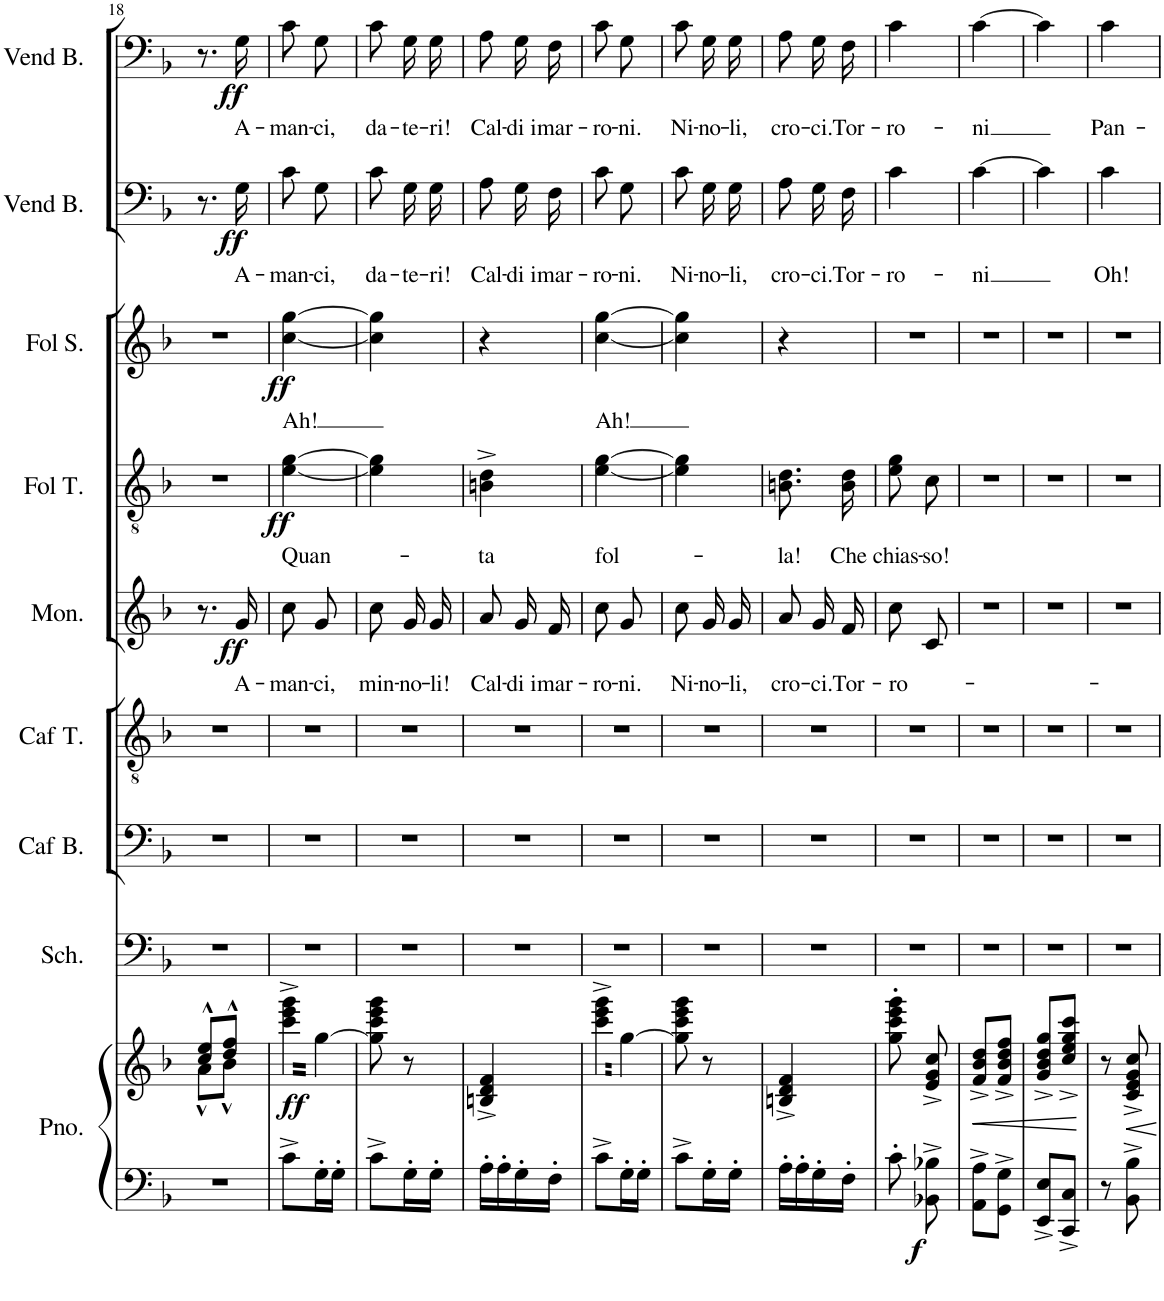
**kern	**kern	**dynam	**kern	**kern	**kern	**kern	**text	**dynam	**kern	**text	**dynam	**kern	**text	**dynam	**kern	**text	**dynam	**kern	**text	**dynam
*part9	*part9	*part9	*part8	*part7	*part6	*part5	*part5	*part5	*part4	*part4	*part4	*part3	*part3	*part3	*part2	*part2	*part2	*part1	*part1	*part1
*staff10	*staff9	*staff9/10	*staff8	*staff7	*staff6	*staff5	*staff5	*staff5	*staff4	*staff4	*staff4	*staff3	*staff3	*staff3	*staff2	*staff2	*staff2	*staff1	*staff1	*staff1
*I"Piano	*	*	*I"Schaunard	*I"Caffe Bass	*I"Caffè Ténor	*I"Monelli	*	*	*I"Folla Tenor	*	*	*I"Folla Soprano	*	*	*I"Venditori Bass	*	*	*I"Venditori Bass	*	*
*I'Pno.	*	*	*I'Sch.	*I'Caf B.	*I'Caf T.	*I'Mon.	*	*	*I'Fol T.	*	*	*I'Fol S.	*	*	*I'Vend B.	*	*	*I'Vend B.	*	*
!!LO:PB:g=z
*clefF4	*clefG2	*	*clefF4	*clefF4	*clefGv2	*clefG2	*	*	*clefGv2	*	*	*clefG2	*	*	*clefF4	*	*	*clefF4	*	*
*k[b-]	*k[b-]	*	*k[b-]	*k[b-]	*k[b-]	*k[b-]	*	*	*k[b-]	*	*	*k[b-]	*	*	*k[b-]	*	*	*k[b-]	*	*
*M2/8	*M2/8	*	*M2/8	*M2/8	*M2/8	*M2/8	*	*	*M2/8	*	*	*M2/8	*	*	*M2/8	*	*	*M2/8	*	*
=18	=18	=18	=18	=18	=18	=18	=18	=18	=18	=18	=18	=18	=18	=18	=18	=18	=18	=18	=18	=18
*	*^	*	*	*	*	*	*	*	*	*	*	*	*	*	*	*	*	*	*	*
4r	8cc/^^ 8ee/^^L	8a^^\L	.	4r	4r	4r	8.r	.	.	4r	.	.	4r	.	.	8.r	.	.	8.r	.	.
.	8dd/^^ 8ff/^^J	8b-^^\J	.	.	.	.	.	.	.	.	.	.	.	.	.	.	.	.	.	.	.
!	!	!	!	!	!	!	!	!LO:LY:b	!LO:DY:b	!	!	!	!	!	!	!	!LO:LY:b	!LO:DY:b	!	!LO:LY:b	!LO:DY:b
.	.	.	.	.	.	.	16g/	A-	ff	.	.	.	.	.	.	16G\	A-	ff	16G\	A-	ff
*	*v	*v	*	*	*	*	*	*	*	*	*	*	*	*	*	*	*	*	*	*	*
=19	=19	=19	=19	=19	=19	=19	=19	=19	=19	=19	=19	=19	=19	=19	=19	=19	=19	=19	=19	=19
!	!	!LO:DY:b	!	!	!	!	!LO:LY:b	!	!	!LO:LY:b	!LO:DY:b	!	!LO:LY:b	!LO:DY:b	!	!LO:LY:b	!	!	!LO:LY:b	!
*	*tremolo	*	*	*	*	*	*	*	*	*	*	*	*	*	*	*	*	*	*	*
8c^\L	32ccc\^ 32eee\^ 32ggg\^LLL	ff	4r	4r	4r	8cc/L	-man-	.	[4e\ [4g\	Quan-	ff	[4cc\ [4gg\	Ah!	ff	8c\L	-man-	.	8c\L	-man-	.
.	[32gg\	.	.	.	.	.	.	.	.	.	.	.	.	.	.	.	.	.	.	.
.	32ccc\^ 32eee\^ 32ggg\^	.	.	.	.	.	.	.	.	.	.	.	.	.	.	.	.	.	.	.
.	[32gg\	.	.	.	.	.	.	.	.	.	.	.	.	.	.	.	.	.	.	.
!	!	!	!	!	!	!	!LO:LY:b	!	!	!	!	!	!	!	!	!LO:LY:b	!	!	!LO:LY:b	!
16G'\L	32ccc\^ 32eee\^ 32ggg\^	.	.	.	.	8g/J	-ci,	.	.	.	.	.	.	.	8G\J	-ci,	.	8G\J	-ci,	.
.	[32gg\	.	.	.	.	.	.	.	.	.	.	.	.	.	.	.	.	.	.	.
16G'\JJ	32ccc\^ 32eee\^ 32ggg\^	.	.	.	.	.	.	.	.	.	.	.	.	.	.	.	.	.	.	.
.	32gg\JJJ	.	.	.	.	.	.	.	.	.	.	.	.	.	.	.	.	.	.	.
*	*Xtremolo	*	*	*	*	*	*	*	*	*	*	*	*	*	*	*	*	*	*	*
=20	=20	=20	=20	=20	=20	=20	=20	=20	=20	=20	=20	=20	=20	=20	=20	=20	=20	=20	=20	=20
!	!	!	!	!	!	!	!LO:LY:b	!	!	!	!	!	!	!	!	!LO:LY:b	!	!	!LO:LY:b	!
8c^\L	8gg\] 8ccc\ 8eee\ 8ggg\	.	4r	4r	4r	8cc/L	min-	.	4e\] 4g\]	.	.	4cc\] 4gg\]	.	.	8c\L	da-	.	8c\L	da-	.
.	.	.	.	.	.	.	.	.	.	.	.	.	.	.	.	.	.	.	.	.
.	.	.	.	.	.	.	.	.	.	.	.	.	.	.	.	.	.	.	.	.
.	.	.	.	.	.	.	.	.	.	.	.	.	.	.	.	.	.	.	.	.
!	!	!	!	!	!	!	!LO:LY:b	!	!	!	!	!	!	!	!	!LO:LY:b	!	!	!LO:LY:b	!
16G'\L	8r	.	.	.	.	16g/L	-no-	.	.	.	.	.	.	.	16G\L	-te-	.	16G\L	-te-	.
!	!	!	!	!	!	!	!LO:LY:b	!	!	!	!	!	!	!	!	!LO:LY:b	!	!	!LO:LY:b	!
16G'\JJ	.	.	.	.	.	16g/JJ	-li!	.	.	.	.	.	.	.	16G\JJ	-ri!	.	16G\JJ	-ri!	.
=21	=21	=21	=21	=21	=21	=21	=21	=21	=21	=21	=21	=21	=21	=21	=21	=21	=21	=21	=21	=21
!	!	!	!	!	!	!	!LO:LY:b	!	!	!LO:LY:b	!	!	!	!	!	!LO:LY:b	!	!	!LO:LY:b	!
16A'\LL	4Bn/^ 4d/^ 4f/^	.	4r	4r	4r	8a/L	Cal-	.	4Bn\^ 4d\^	-ta	.	4r	.	.	8A\L	Cal-	.	8A\L	Cal-	.
16A'\	.	.	.	.	.	.	.	.	.	.	.	.	.	.	.	.	.	.	.	.
!	!	!	!	!	!	!	!LO:LY:b	!	!	!	!	!	!	!	!	!LO:LY:b	!	!	!LO:LY:b	!
16G'\	.	.	.	.	.	16g/L	-di i	.	.	.	.	.	.	.	16G\L	-di i	.	16G\L	-di i	.
!	!	!	!	!	!	!	!LO:LY:b	!	!	!	!	!	!	!	!	!LO:LY:b	!	!	!LO:LY:b	!
16F'\JJ	.	.	.	.	.	16f/JJ	mar-	.	.	.	.	.	.	.	16F\JJ	mar-	.	16F\JJ	mar-	.
=22	=22	=22	=22	=22	=22	=22	=22	=22	=22	=22	=22	=22	=22	=22	=22	=22	=22	=22	=22	=22
!	!	!	!	!	!	!	!LO:LY:b	!	!	!LO:LY:b	!	!	!LO:LY:b	!	!	!LO:LY:b	!	!	!LO:LY:b	!
*	*tremolo	*	*	*	*	*	*	*	*	*	*	*	*	*	*	*	*	*	*	*
8c^\L	32ccc\^ 32eee\^ 32ggg\^LLL	.	4r	4r	4r	8cc/L	-ro-	.	[4e\ [4g\	fol-	.	[4cc\ [4gg\	Ah!	.	8c\L	-ro-	.	8c\L	-ro-	.
.	[32gg\	.	.	.	.	.	.	.	.	.	.	.	.	.	.	.	.	.	.	.
.	32ccc\^ 32eee\^ 32ggg\^	.	.	.	.	.	.	.	.	.	.	.	.	.	.	.	.	.	.	.
.	[32gg\	.	.	.	.	.	.	.	.	.	.	.	.	.	.	.	.	.	.	.
!	!	!	!	!	!	!	!LO:LY:b	!	!	!	!	!	!	!	!	!LO:LY:b	!	!	!LO:LY:b	!
16G'\L	32ccc\^ 32eee\^ 32ggg\^	.	.	.	.	8g/J	-ni.	.	.	.	.	.	.	.	8G\J	-ni.	.	8G\J	-ni.	.
.	[32gg\	.	.	.	.	.	.	.	.	.	.	.	.	.	.	.	.	.	.	.
16G'\JJ	32ccc\^ 32eee\^ 32ggg\^	.	.	.	.	.	.	.	.	.	.	.	.	.	.	.	.	.	.	.
.	32gg\JJJ	.	.	.	.	.	.	.	.	.	.	.	.	.	.	.	.	.	.	.
*	*Xtremolo	*	*	*	*	*	*	*	*	*	*	*	*	*	*	*	*	*	*	*
=23	=23	=23	=23	=23	=23	=23	=23	=23	=23	=23	=23	=23	=23	=23	=23	=23	=23	=23	=23	=23
!	!	!	!	!	!	!	!LO:LY:b	!	!	!	!	!	!	!	!	!LO:LY:b	!	!	!LO:LY:b	!
8c^\L	8gg\] 8ccc\ 8eee\ 8ggg\	.	4r	4r	4r	8cc/L	Ni-	.	4e\] 4g\]	.	.	4cc\] 4gg\]	.	.	8c\L	Ni-	.	8c\L	Ni-	.
.	.	.	.	.	.	.	.	.	.	.	.	.	.	.	.	.	.	.	.	.
.	.	.	.	.	.	.	.	.	.	.	.	.	.	.	.	.	.	.	.	.
.	.	.	.	.	.	.	.	.	.	.	.	.	.	.	.	.	.	.	.	.
!	!	!	!	!	!	!	!LO:LY:b	!	!	!	!	!	!	!	!	!LO:LY:b	!	!	!LO:LY:b	!
16G'\L	8r	.	.	.	.	16g/L	-no-	.	.	.	.	.	.	.	16G\L	-no-	.	16G\L	-no-	.
!	!	!	!	!	!	!	!LO:LY:b	!	!	!	!	!	!	!	!	!LO:LY:b	!	!	!LO:LY:b	!
16G'\JJ	.	.	.	.	.	16g/JJ	-li,	.	.	.	.	.	.	.	16G\JJ	-li,	.	16G\JJ	-li,	.
=24	=24	=24	=24	=24	=24	=24	=24	=24	=24	=24	=24	=24	=24	=24	=24	=24	=24	=24	=24	=24
!	!	!	!	!	!	!	!LO:LY:b	!	!	!LO:LY:b	!	!	!	!	!	!LO:LY:b	!	!	!LO:LY:b	!
16A'\LL	4Bn/^ 4d/^ 4f/^	.	4r	4r	4r	8a/L	cro-	.	8.Bn\ 8.d\L	-la!	.	4r	.	.	8A\L	cro-	.	8A\L	cro-	.
16A'\	.	.	.	.	.	.	.	.	.	.	.	.	.	.	.	.	.	.	.	.
!	!	!	!	!	!	!	!LO:LY:b	!	!	!	!	!	!	!	!	!LO:LY:b	!	!	!LO:LY:b	!
16G'\	.	.	.	.	.	16g/L	-ci.	.	.	.	.	.	.	.	16G\L	-ci.	.	16G\L	-ci.	.
!	!	!	!	!	!	!	!LO:LY:b	!	!	!LO:LY:b	!	!	!	!	!	!LO:LY:b	!	!	!LO:LY:b	!
16F'\JJ	.	.	.	.	.	16f/JJ	Tor-	.	16B\ 16d\Jk	Che	.	.	.	.	16F\JJ	Tor-	.	16F\JJ	Tor-	.
=25	=25	=25	=25	=25	=25	=25	=25	=25	=25	=25	=25	=25	=25	=25	=25	=25	=25	=25	=25	=25
!	!	!	!	!	!	!	!LO:LY:b	!	!	!LO:LY:b	!	!	!	!	!	!LO:LY:b	!	!	!LO:LY:b	!
8c'\	8gg\' 8ccc\' 8eee\' 8ggg\'	.	4r	4r	4r	8cc/L	-ro-	.	8e\ 8g\L	chias-	.	4r	.	.	4c\	-ro-	.	4c\	-ro-	.
!	!	!LO:DY:b=2	!	!	!	!	!	!	!	!LO:LY:b	!	!	!	!	!	!	!	!	!	!
8BB-X\^ 8B-X\^	8e/^ 8g/^ 8cc/^	f	.	.	.	8c/J	.	.	8c\J	-so!	.	.	.	.	.	.	.	.	.	.
=26	=26	=26	=26	=26	=26	=26	=26	=26	=26	=26	=26	=26	=26	=26	=26	=26	=26	=26	=26	=26
!	!	!LO:HP:b	!	!	!	!	!	!	!	!	!	!	!	!	!	!LO:LY:b	!	!	!LO:LY:b	!
8AA\^ 8A\^L	8f/^ 8b-/^ 8dd/^L	<	4r	4r	4r	4r	.	.	4r	.	.	4r	.	.	[4c\	-ni	.	[4c\	-ni	.
8GG\^ 8G\^J	8f/^ 8b-/^ 8dd/^ 8ff/^J	.	.	.	.	.	.	.	.	.	.	.	.	.	.	.	.	.	.	.
=27	=27	=27	=27	=27	=27	=27	=27	=27	=27	=27	=27	=27	=27	=27	=27	=27	=27	=27	=27	=27
8EE/^ 8E/^L	8g/^ 8b-/^ 8dd/^ 8gg/^L	.	4r	4r	4r	4r	.	.	4r	.	.	4r	.	.	4c\]	.	.	4c\]	.	.
8CC/^ 8C/^J	8cc/^ 8ee/^ 8gg/^ 8ccc/^J	.	.	.	.	.	.	.	.	.	.	.	.	.	.	.	.	.	.	.
.	.	[	.	.	.	.	.	.	.	.	.	.	.	.	.	.	.	.	.	.
=28	=28	=28	=28	=28	=28	=28	=28	=28	=28	=28	=28	=28	=28	=28	=28	=28	=28	=28	=28	=28
!	!	!	!	!	!	!	!	!	!	!	!	!	!	!	!	!LO:LY:b	!	!	!LO:LY:b	!
8r	8r	.	4r	4r	4r	4r	.	.	4r	.	.	4r	.	.	4c\	Oh!	.	4c\	Pan-	.
8BB-\^ 8B-\^	8c/^ 8e/^ 8g/^ 8cc/^	.	.	.	.	.	.	.	.	.	.	.	.	.	.	.	.	.	.	.
=	=	=	=	=	=	=	=	=	=	=	=	=	=	=	=	=	=	=	=	=
*-	*-	*-	*-	*-	*-	*-	*-	*-	*-	*-	*-	*-	*-	*-	*-	*-	*-	*-	*-	*-
